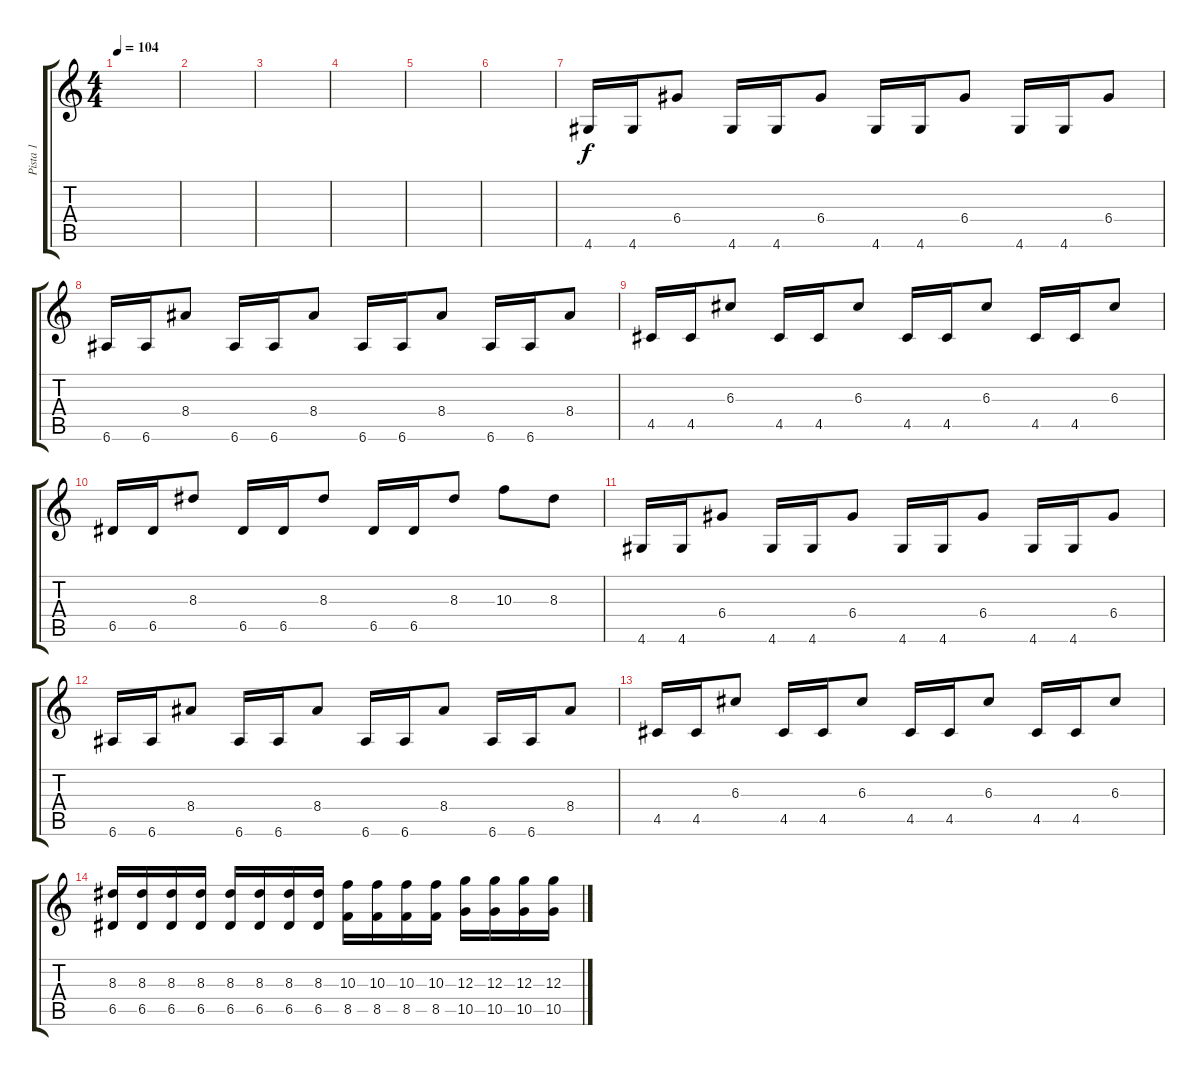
\track ("Pista 1" "Pista 1") {instrument overdrivenguitar}
\staff {score tabs}
\tuning (E4 B3 G3 D3 A2 E2) {hide}
\ts (4 4)
\tempo 104
\clef g2
\ks c
|
|
|
|
|
|
4.6.16 4.6.16 6.4.8 4.6.16 4.6.16 6.4.8 4.6.16 4.6.16 6.4.8 4.6.16 4.6.16 6.4.8 |
6.6.16 6.6.16 8.4.8 6.6.16 6.6.16 8.4.8 6.6.16 6.6.16 8.4.8 6.6.16 6.6.16 8.4.8 |
4.5.16 4.5.16 6.3.8 4.5.16 4.5.16 6.3.8 4.5.16 4.5.16 6.3.8 4.5.16 4.5.16 6.3.8 |
6.5.16 6.5.16 8.3.8 6.5.16 6.5.16 8.3.8 6.5.16 6.5.16 8.3.8 10.3.8 8.3.8 |
4.6.16 4.6.16 6.4.8 4.6.16 4.6.16 6.4.8 4.6.16 4.6.16 6.4.8 4.6.16 4.6.16 6.4.8 |
6.6.16 6.6.16 8.4.8 6.6.16 6.6.16 8.4.8 6.6.16 6.6.16 8.4.8 6.6.16 6.6.16 8.4.8 |
4.5.16 4.5.16 6.3.8 4.5.16 4.5.16 6.3.8 4.5.16 4.5.16 6.3.8 4.5.16 4.5.16 6.3.8 |
(8.3 6.5).16 (8.3 6.5).16 (8.3 6.5).16 (8.3 6.5).16 (8.3 6.5).16 (8.3 6.5).16 (8.3 6.5).16 (8.3 6.5).16 (10.3 8.5).16 (10.3 8.5).16 (10.3 8.5).16 (10.3 8.5).16 (12.3 10.5).16 (12.3 10.5).16 (12.3 10.5).16 (12.3 10.5).16
